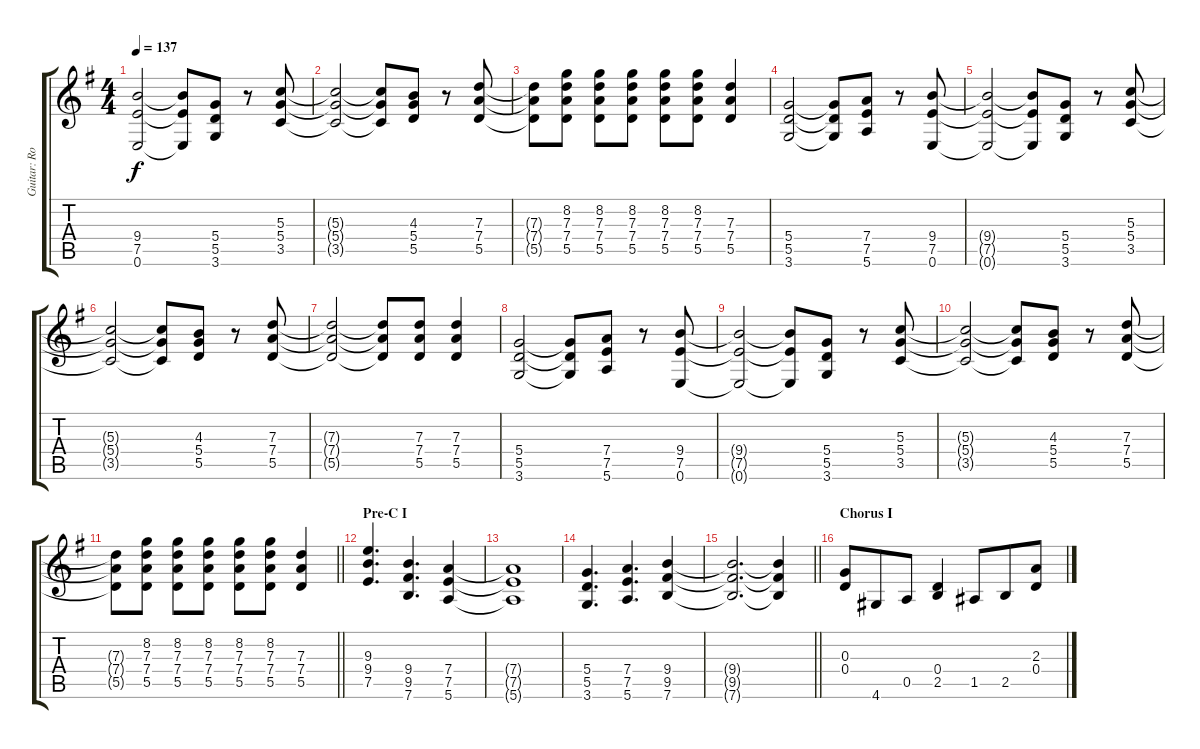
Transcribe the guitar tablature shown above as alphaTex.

\track ("Guitar: Robbin" "Guitar: Ro") {instrument distortionguitar}
\staff {score tabs}
\tuning (E4 B3 G3 D3 A2 E2) {hide}
\ts (4 4)
\tempo 137
\clef g2
\ks g
(9.4{t} 7.5{t} 0.6{t}).2{dy f} (9.4{t} 7.5{t} 0.6{t}).8 (5.4 5.5 3.6).8 r.8 (5.3 5.4 3.5).8 |
(5.3{t} 5.4{t} 3.5{t}).2 (5.3{t} 5.4{t} 3.5{t}).8 (4.3 5.4 5.5).8 r.8 (7.3 7.4 5.5).8 |
(7.3{t} 7.4{t} 5.5{t}).8 (8.2 7.3 7.4 5.5).8 (8.2 7.3 7.4 5.5).8 (8.2 7.3 7.4 5.5).8 (8.2 7.3 7.4 5.5).8 (8.2 7.3 7.4 5.5).8 (7.3 7.4 5.5).4 |
(5.4 5.5 3.6).2 (5.4{t} 5.5{t} 3.6{t}).8 (7.4 7.5 5.6).8 r.8 (9.4 7.5 0.6).8 |
(9.4{t} 7.5{t} 0.6{t}).2 (9.4{t} 7.5{t} 0.6{t}).8 (5.4 5.5 3.6).8 r.8 (5.3 5.4 3.5).8 |
(5.3{t} 5.4{t} 3.5{t}).2 (5.3{t} 5.4{t} 3.5{t}).8 (4.3 5.4 5.5).8 r.8 (7.3 7.4 5.5).8 |
(7.3{t} 7.4{t} 5.5{t}).2 (7.3{t} 7.4{t} 5.5{t}).8 (7.3 7.4 5.5).8 (7.3 7.4 5.5).4 |
(5.4 5.5 3.6).2 (5.4{t} 5.5{t} 3.6{t}).8 (7.4 7.5 5.6).8 r.8 (9.4 7.5 0.6).8 |
(9.4{t} 7.5{t} 0.6{t}).2 (9.4{t} 7.5{t} 0.6{t}).8 (5.4 5.5 3.6).8 r.8 (5.3 5.4 3.5).8 |
(5.3{t} 5.4{t} 3.5{t}).2 (5.3{t} 5.4{t} 3.5{t}).8 (4.3 5.4 5.5).8 r.8 (7.3 7.4 5.5).8 |
\barLineRight lightlight
(7.3{t} 7.4{t} 5.5{t}).8 (8.2 7.3 7.4 5.5).8 (8.2 7.3 7.4 5.5).8 (8.2 7.3 7.4 5.5).8 (8.2 7.3 7.4 5.5).8 (8.2 7.3 7.4 5.5).8 (7.3 7.4 5.5).4 |
\section ("" "Pre-C I")
(9.3 9.4 7.5).4{d} (9.4 9.5 7.6).4{d} (7.4 7.5 5.6).4 |
(7.4{t} 7.5{t} 5.6{t}).1 |
(5.4 5.5 3.6).4{d} (7.4 7.5 5.6).4{d} (9.4 9.5 7.6).4 |
\barLineRight lightlight
(9.4{t} 9.5{t} 7.6{t}).2{d} (9.4{t} 9.5{t} 7.6{t}).4 |
\section ("" "Chorus I")
(0.3 0.4).8 4.6.8{beam merge} 0.5.8 (0.4 2.5).4 1.5.8{beam merge} 2.5.8 (2.3 0.4).8
